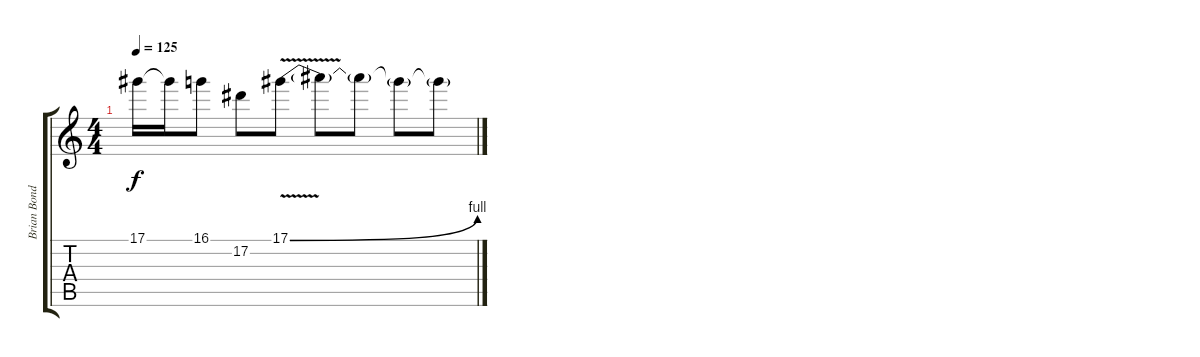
\track ("Brian Bonds (Lead Guitar)" "Brian Bond") {instrument overdrivenguitar}
\staff {score tabs}
\tuning (Eb4 Bb3 Gb3 Db3 Ab2 Db2) {hide}
\ts (4 4)
\tempo 125
\clef g2
\ks c
17.1.16{dy f} 17.1{t}.16 16.1.8 17.2.8 17.1{be (bend 0 0 60 4) v}.8 17.1{t}.8 17.1{t}.8 17.1{t}.8 17.1{t}.8
